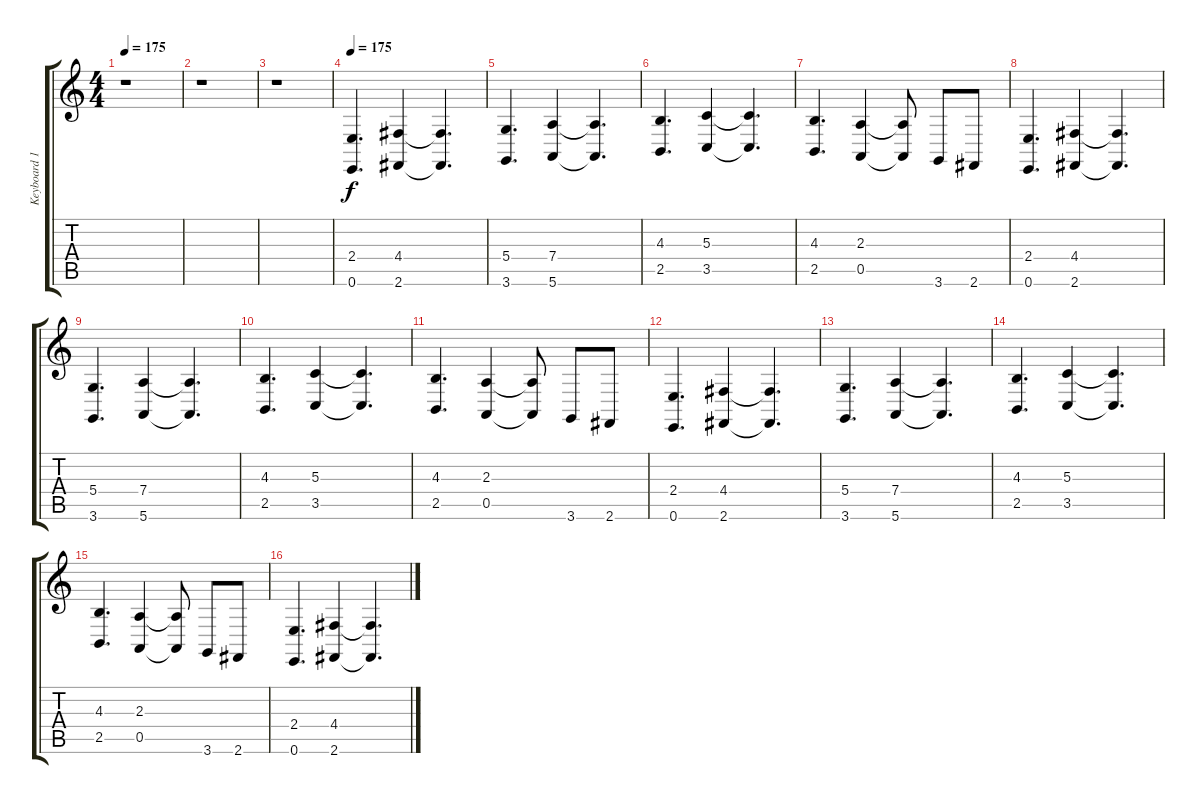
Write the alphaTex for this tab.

\track ("Keyboard 1" "Keyboard 1") {mute instrument stringensemble1}
\staff {score tabs}
\tuning (E4 B3 G3 D3 A2 E2) {hide}
\ts (4 4)
\tempo 175
\clef g2
\ks c
r.1{dy f} |
r.1 |
r.1 |
\tempo 175
(2.4 0.6).4{d volume 10 instrument stringensemble1} (4.4 2.6).4 (4.4{t} 2.6{t}).4{d} |
(5.4 3.6).4{d} (7.4 5.6).4 (7.4{t} 5.6{t}).4{d} |
(4.3 2.5).4{d} (5.3 3.5).4 (5.3{t} 3.5{t}).4{d} |
(4.3 2.5).4{d} (2.3 0.5).4 (2.3{t} 0.5{t}).8 3.6.8 2.6.8 |
(2.4 0.6).4{d} (4.4 2.6).4 (4.4{t} 2.6{t}).4{d} |
(5.4 3.6).4{d} (7.4 5.6).4 (7.4{t} 5.6{t}).4{d} |
(4.3 2.5).4{d} (5.3 3.5).4 (5.3{t} 3.5{t}).4{d} |
(4.3 2.5).4{d} (2.3 0.5).4 (2.3{t} 0.5{t}).8 3.6.8 2.6.8 |
(2.4 0.6).4{d} (4.4 2.6).4 (4.4{t} 2.6{t}).4{d} |
(5.4 3.6).4{d} (7.4 5.6).4 (7.4{t} 5.6{t}).4{d} |
(4.3 2.5).4{d} (5.3 3.5).4 (5.3{t} 3.5{t}).4{d} |
(4.3 2.5).4{d} (2.3 0.5).4 (2.3{t} 0.5{t}).8 3.6.8 2.6.8 |
(2.4 0.6).4{d} (4.4 2.6).4 (4.4{t} 2.6{t}).4{d}
